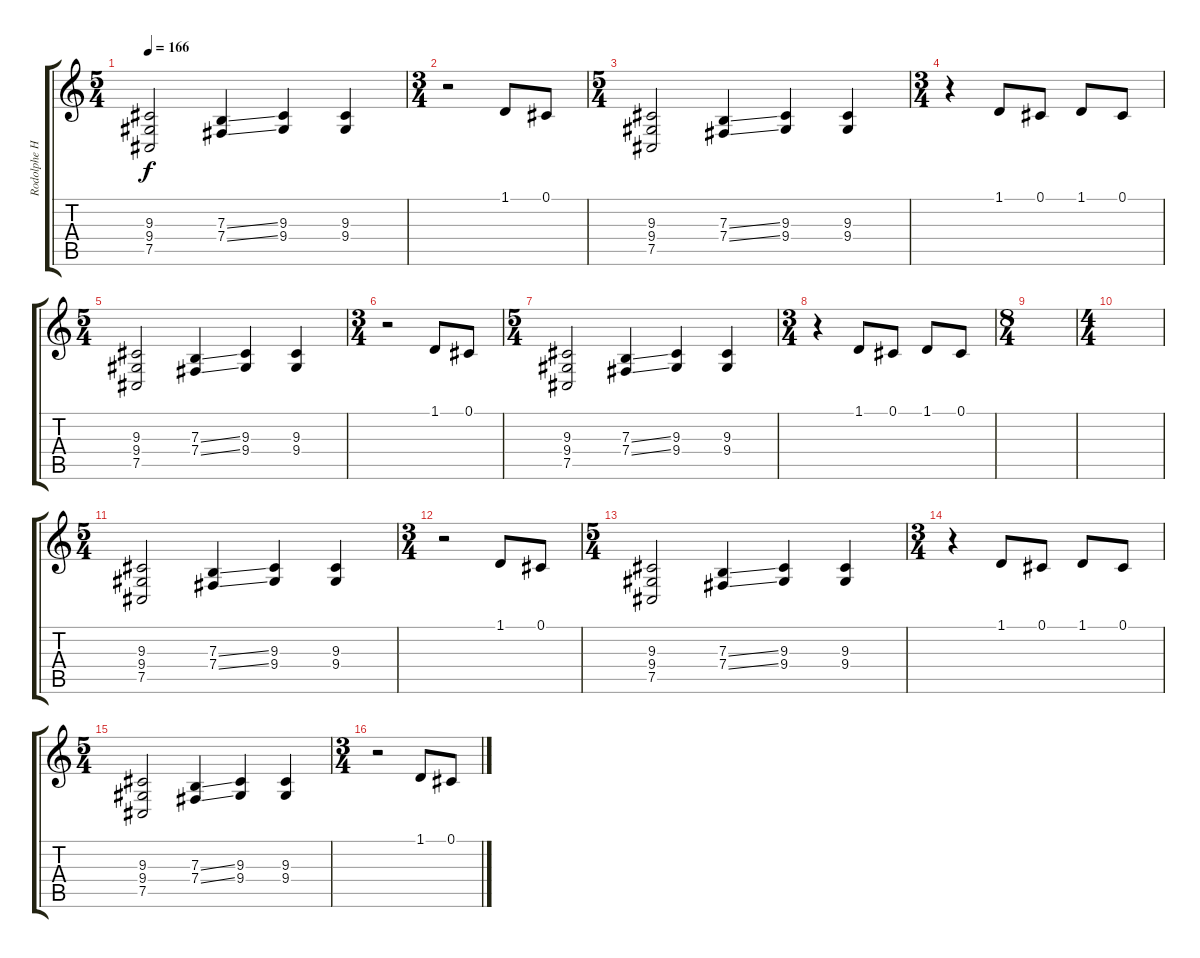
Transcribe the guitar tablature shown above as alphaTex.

\track ("Rodolphe H. " "Rodolphe H") {instrument churchorgan}
\staff {score tabs}
\tuning (Db4 Ab3 E3 B2 Gb2 Db2) {hide}
\ts (5 4)
\tempo 166
\clef g2
\ks c
(9.3 9.4 7.5).2{dy f} (7.3{ss} 7.4{ss}).4 (9.3 9.4).4 (9.3 9.4).4 |
\ts (3 4)
r.2 1.1.8 0.1.8 |
\ts (5 4)
(9.3 9.4 7.5).2 (7.3{ss} 7.4{ss}).4 (9.3 9.4).4 (9.3 9.4).4 |
\ts (3 4)
r.4 1.1.8 0.1.8 1.1.8 0.1.8 |
\ts (5 4)
(9.3 9.4 7.5).2 (7.3{ss} 7.4{ss}).4 (9.3 9.4).4 (9.3 9.4).4 |
\ts (3 4)
r.2 1.1.8 0.1.8 |
\ts (5 4)
(9.3 9.4 7.5).2 (7.3{ss} 7.4{ss}).4 (9.3 9.4).4 (9.3 9.4).4 |
\ts (3 4)
r.4 1.1.8 0.1.8 1.1.8 0.1.8 |
\ts (8 4)
|
\ts (4 4)
|
\ts (5 4)
(9.3 9.4 7.5).2 (7.3{ss} 7.4{ss}).4 (9.3 9.4).4 (9.3 9.4).4 |
\ts (3 4)
r.2 1.1.8 0.1.8 |
\ts (5 4)
(9.3 9.4 7.5).2 (7.3{ss} 7.4{ss}).4 (9.3 9.4).4 (9.3 9.4).4 |
\ts (3 4)
r.4 1.1.8 0.1.8 1.1.8 0.1.8 |
\ts (5 4)
(9.3 9.4 7.5).2 (7.3{ss} 7.4{ss}).4 (9.3 9.4).4 (9.3 9.4).4 |
\ts (3 4)
r.2 1.1.8 0.1.8
